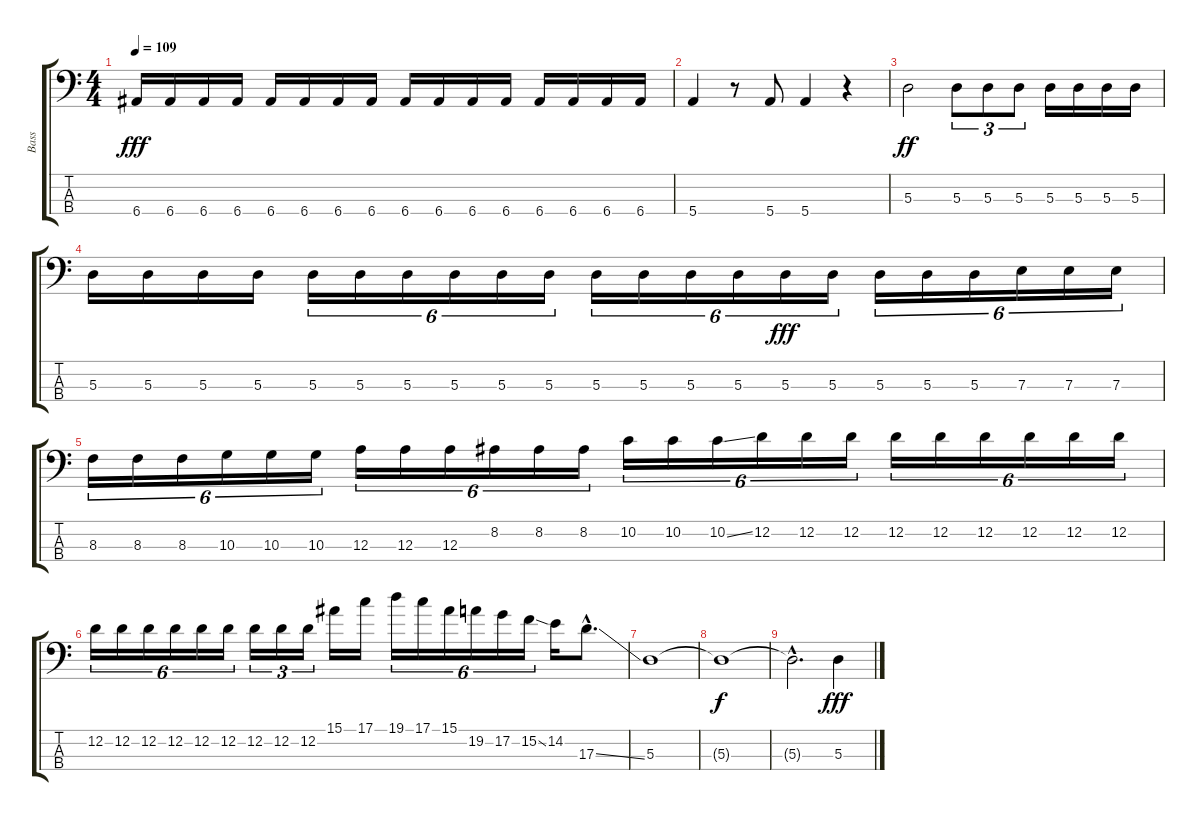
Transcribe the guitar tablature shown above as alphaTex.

\track ("Bass" "Bass") {instrument electricbassfinger}
\staff {score tabs}
\tuning (G2 D2 A1 E1) {hide}
\ts (4 4)
\tempo 109
\clef f4
\ks c
6.4.16{dy fff} 6.4.16 6.4.16 6.4.16 6.4.16 6.4.16 6.4.16 6.4.16 6.4.16 6.4.16 6.4.16 6.4.16 6.4.16 6.4.16 6.4.16 6.4.16 |
5.4.4 r.8 5.4.8 5.4.4 r.4 |
5.3.2{dy ff} 5.3.8{tu (3 2)} 5.3.8{tu (3 2)} 5.3.8{tu (3 2)} 5.3.16 5.3.16 5.3.16 5.3.16 |
5.3.16 5.3.16 5.3.16 5.3.16 5.3.16{tu (6 4)} 5.3.16{tu (6 4)} 5.3.16{tu (6 4)} 5.3.16{tu (6 4)} 5.3.16{tu (6 4)} 5.3.16{tu (6 4)} 5.3.16{tu (6 4)} 5.3.16{tu (6 4)} 5.3.16{tu (6 4)} 5.3.16{tu (6 4)} 5.3.16{tu (6 4) dy fff} 5.3.16{tu (6 4)} 5.3.16{tu (6 4)} 5.3.16{tu (6 4)} 5.3.16{tu (6 4)} 7.3.16{tu (6 4)} 7.3.16{tu (6 4)} 7.3.16{tu (6 4)} |
8.3.16{tu (6 4)} 8.3.16{tu (6 4)} 8.3.16{tu (6 4)} 10.3.16{tu (6 4)} 10.3.16{tu (6 4)} 10.3.16{tu (6 4)} 12.3.16{tu (6 4)} 12.3.16{tu (6 4)} 12.3.16{tu (6 4)} 8.2.16{tu (6 4)} 8.2.16{tu (6 4)} 8.2.16{tu (6 4)} 10.2.16{tu (6 4)} 10.2.16{tu (6 4)} 10.2{ss}.16{tu (6 4)} 12.2.16{tu (6 4)} 12.2.16{tu (6 4)} 12.2.16{tu (6 4)} 12.2.16{tu (6 4)} 12.2.16{tu (6 4)} 12.2.16{tu (6 4)} 12.2.16{tu (6 4)} 12.2.16{tu (6 4)} 12.2.16{tu (6 4)} |
12.2.16{tu (6 4)} 12.2.16{tu (6 4)} 12.2.16{tu (6 4)} 12.2.16{tu (6 4)} 12.2.16{tu (6 4)} 12.2.16{tu (6 4)} 12.2.16{tu (3 2)} 12.2.16{tu (3 2)} 12.2.16{tu (3 2)} 15.1.16 17.1.16 19.1.16{tu (6 4)} 17.1.16{tu (6 4)} 15.1.16{tu (6 4)} 19.2.16{tu (6 4)} 17.2.16{tu (6 4)} 15.2{ss}.16{tu (6 4)} 14.2.16 17.3{ss hac}.8{d} |
5.3.1 |
5.3{t}.1{dy f} |
5.3{hac t}.2{d} 5.3.4{dy fff}
